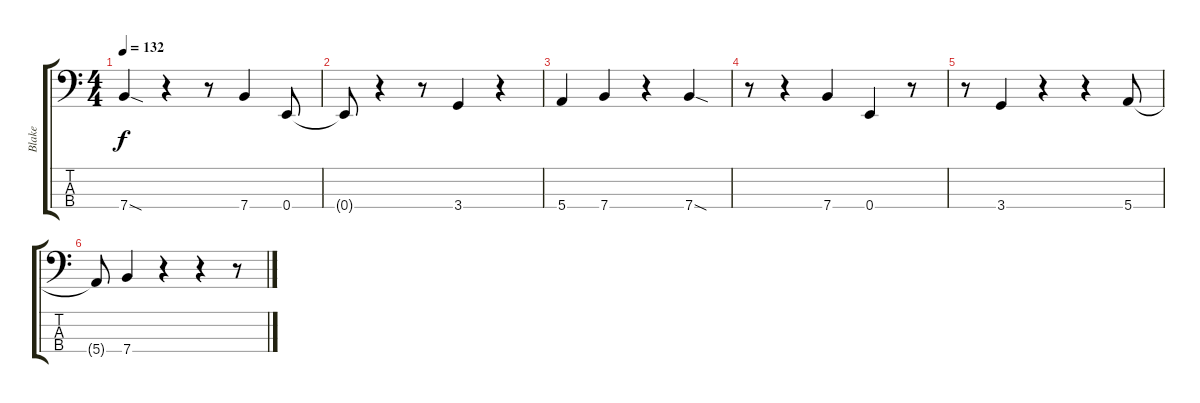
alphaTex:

\track ("Blake" "Blake") {instrument synthbass2}
\staff {score tabs}
\tuning (G2 D2 A1 E1) {hide}
\ts (4 4)
\tempo 132
\clef f4
\ks c
7.4{sod}.4{dy f} r.4 r.8 7.4.4 0.4.8 |
0.4{t}.8 r.4 r.8 3.4.4 r.4 |
5.4.4 7.4.4 r.4 7.4{sod}.4 |
r.8 r.4 7.4.4 0.4.4 r.8 |
r.8 3.4.4 r.4 r.4 5.4.8 |
5.4{t}.8 7.4.4 r.4 r.4 r.8
